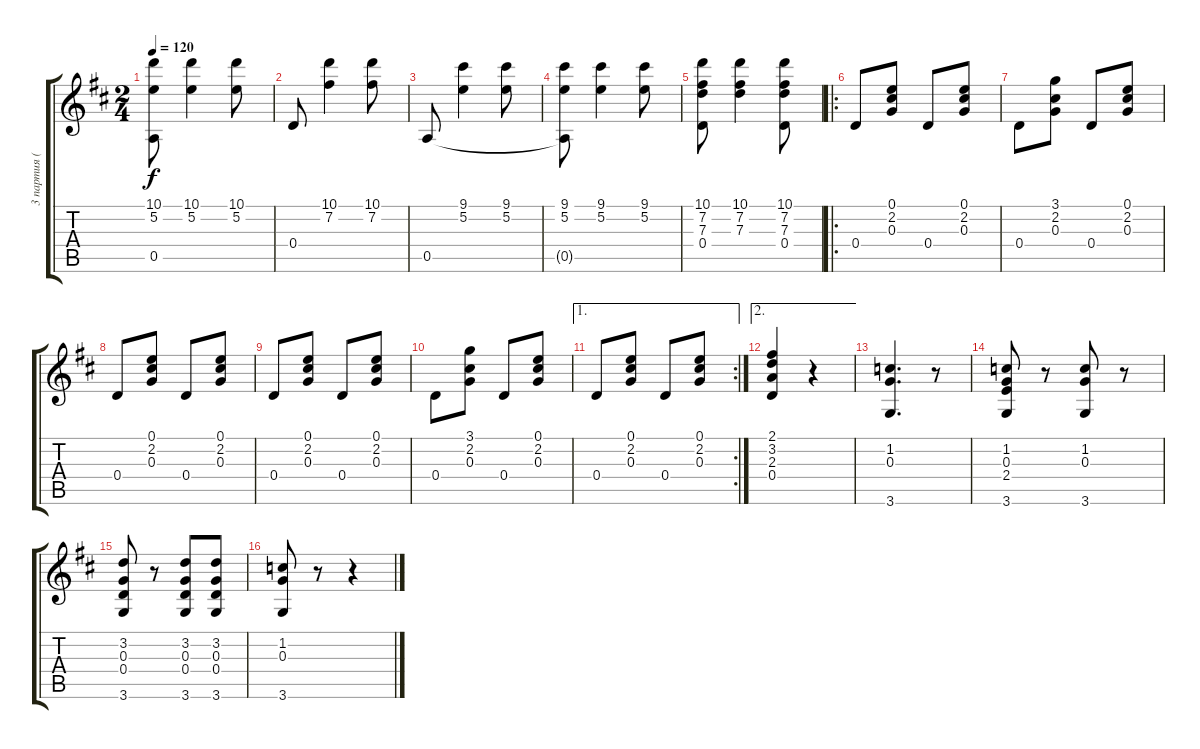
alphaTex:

\track ("3 партия ( Guitar 3 )" "3 партия (") {instrument acousticguitarnylon}
\staff {score tabs}
\tuning (E4 B3 G3 D3 A2 E2) {hide}
\ts (2 4)
\tempo 120
\clef g2
\ks d
(10.1 5.2 0.5{t}).8{dy f} (10.1 5.2).4 (10.1 5.2).8 |
0.4.8 (10.1 7.2).4 (10.1 7.2).8 |
0.5.8 (9.1 5.2).4 (9.1 5.2).8 |
(9.1 5.2 0.5{t}).8 (9.1 5.2).4 (9.1 5.2).8 |
(10.1 7.2 7.3 0.4).8 (10.1 7.2 7.3).4 (10.1 7.2 7.3 0.4).8 |
\ro
0.4.8 (0.1 2.2 0.3).8 0.4.8 (0.1 2.2 0.3).8 |
0.4.8 (3.1 2.2 0.3).8 0.4.8 (0.1 2.2 0.3).8 |
0.4.8 (0.1 2.2 0.3).8 0.4.8 (0.1 2.2 0.3).8 |
0.4.8 (0.1 2.2 0.3).8 0.4.8 (0.1 2.2 0.3).8 |
0.4.8 (3.1 2.2 0.3).8 0.4.8 (0.1 2.2 0.3).8 |
\ae 1
\rc 2
0.4.8 (0.1 2.2 0.3).8 0.4.8 (0.1 2.2 0.3).8 |
\ae 2
(2.1 3.2 2.3 0.4).4 r.4 |
(1.2 0.3 3.6).4{d} r.8 |
(1.2 0.3 2.4 3.6).8 r.8 (1.2 0.3 3.6).8 r.8 |
(3.2 0.3 0.4 3.6).8 r.8 (3.2 0.3 0.4 3.6).8 (3.2 0.3 0.4 3.6).8 |
(1.2 0.3 3.6).8 r.8 r.4
